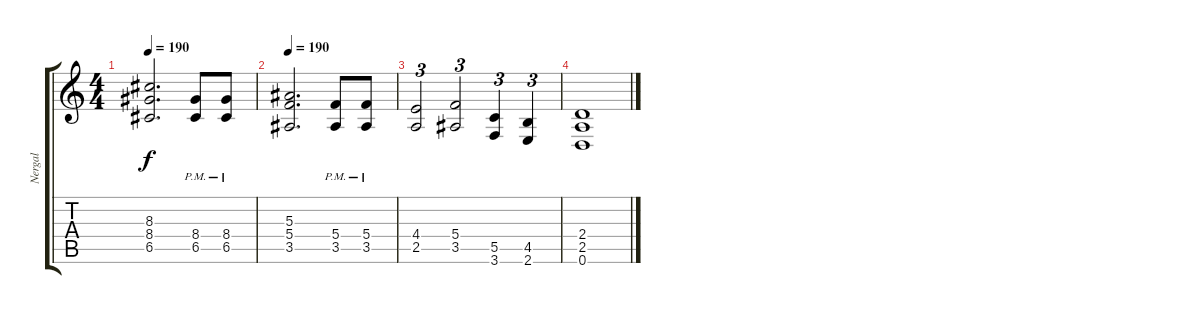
\track ("Nergal" "Nergal") {instrument distortionguitar}
\staff {score tabs}
\tuning (D4 A3 F3 C3 G2 D2) {hide}
\ts (4 4)
\tempo 190
\clef g2
\ks c
(8.3 8.4 6.5).2{d dy f} (8.4{pm} 6.5{pm}).8 (8.4{pm} 6.5{pm}).8 |
\tempo 80
\tempo 190
(5.3 5.4 3.5).2{d} (5.4{pm} 3.5{pm}).8 (5.4{pm} 3.5{pm}).8 |
(4.4 2.5).2{tu (3 2)} (5.4 3.5).2{tu (3 2)} (5.5 3.6).4{tu (3 2)} (4.5 2.6).4{tu (3 2)} |
(2.4 2.5 0.6).1
